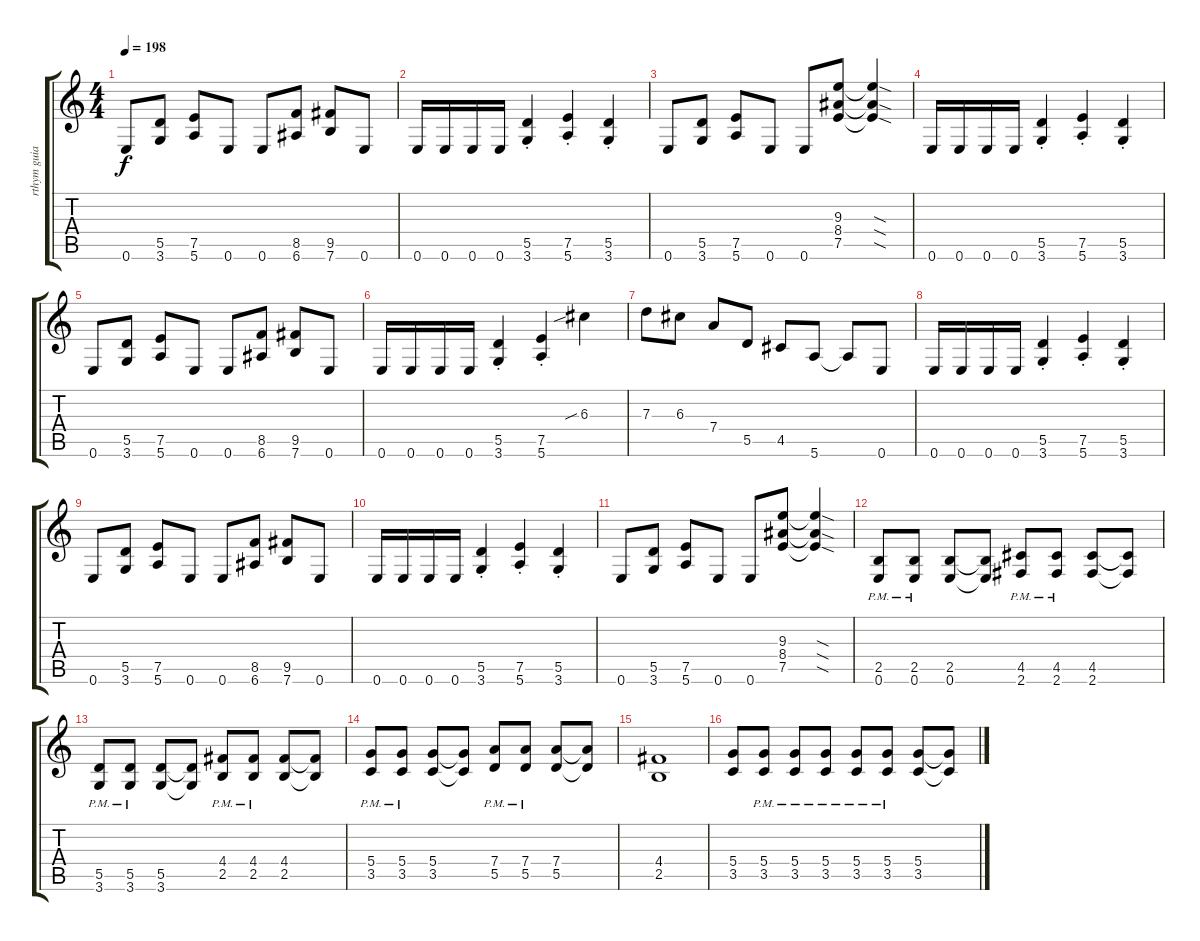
\track ("rthym guiar" "rthym guia") {instrument distortionguitar}
\staff {score tabs}
\tuning (E4 B3 G3 D3 A2 E2) {hide}
\ts (4 4)
\tempo 198
\clef g2
\ks c
0.6.8{dy f} (5.5 3.6).8 (7.5 5.6).8 0.6.8 0.6.8 (8.5 6.6).8 (9.5 7.6).8 0.6.8 |
0.6.16 0.6.16 0.6.16 0.6.16 (5.5{st} 3.6{st}).4 (7.5{st} 5.6{st}).4 (5.5{st} 3.6{st}).4 |
0.6.8 (5.5 3.6).8 (7.5 5.6).8 0.6.8 0.6.8 (9.3 8.4 7.5).8 (9.3{sod t} 8.4{sod t} 7.5{sod t}).4 |
0.6.16 0.6.16 0.6.16 0.6.16 (5.5{st} 3.6{st}).4 (7.5{st} 5.6{st}).4 (5.5{st} 3.6{st}).4 |
0.6.8 (5.5 3.6).8 (7.5 5.6).8 0.6.8 0.6.8 (8.5 6.6).8 (9.5 7.6).8 0.6.8 |
0.6.16 0.6.16 0.6.16 0.6.16 (5.5{st} 3.6{st}).4 (7.5{st} 5.6{st}).4 6.3{sib}.4 |
7.3.8 6.3.8 7.4.8 5.5.8 4.5.8 5.6.8 5.6{t}.8 0.6.8 |
0.6.16 0.6.16 0.6.16 0.6.16 (5.5{st} 3.6{st}).4 (7.5{st} 5.6{st}).4 (5.5{st} 3.6{st}).4 |
0.6.8 (5.5 3.6).8 (7.5 5.6).8 0.6.8 0.6.8 (8.5 6.6).8 (9.5 7.6).8 0.6.8 |
0.6.16 0.6.16 0.6.16 0.6.16 (5.5{st} 3.6{st}).4 (7.5{st} 5.6{st}).4 (5.5{st} 3.6{st}).4 |
0.6.8 (5.5 3.6).8 (7.5 5.6).8 0.6.8 0.6.8 (9.3 8.4 7.5).8 (9.3{sod t} 8.4{sod t} 7.5{sod t}).4 |
(2.5{pm} 0.6{pm}).8 (2.5{pm} 0.6{pm}).8 (2.5 0.6).8 (2.5{t} 0.6{t}).8 (4.5{pm} 2.6{pm}).8 (4.5{pm} 2.6{pm}).8 (4.5 2.6).8 (4.5{t} 2.6{t}).8 |
(5.5{pm} 3.6{pm}).8 (5.5{pm} 3.6{pm}).8 (5.5 3.6).8 (5.5{t} 3.6{t}).8 (4.4{pm} 2.5{pm}).8 (4.4{pm} 2.5{pm}).8 (4.4 2.5).8 (4.4{t} 2.5{t}).8 |
(5.4{pm} 3.5{pm}).8 (5.4{pm} 3.5{pm}).8 (5.4 3.5).8 (5.4{t} 3.5{t}).8 (7.4{pm} 5.5{pm}).8 (7.4{pm} 5.5{pm}).8 (7.4 5.5).8 (7.4{t} 5.5{t}).8 |
(4.4 2.5).1 |
(5.4 3.5).8{balance 8} (5.4{pm} 3.5{pm}).8 (5.4{pm} 3.5{pm}).8 (5.4{pm} 3.5{pm}).8 (5.4{pm} 3.5{pm}).8 (5.4{pm} 3.5{pm}).8 (5.4 3.5).8 (5.4{t} 3.5{t}).8
